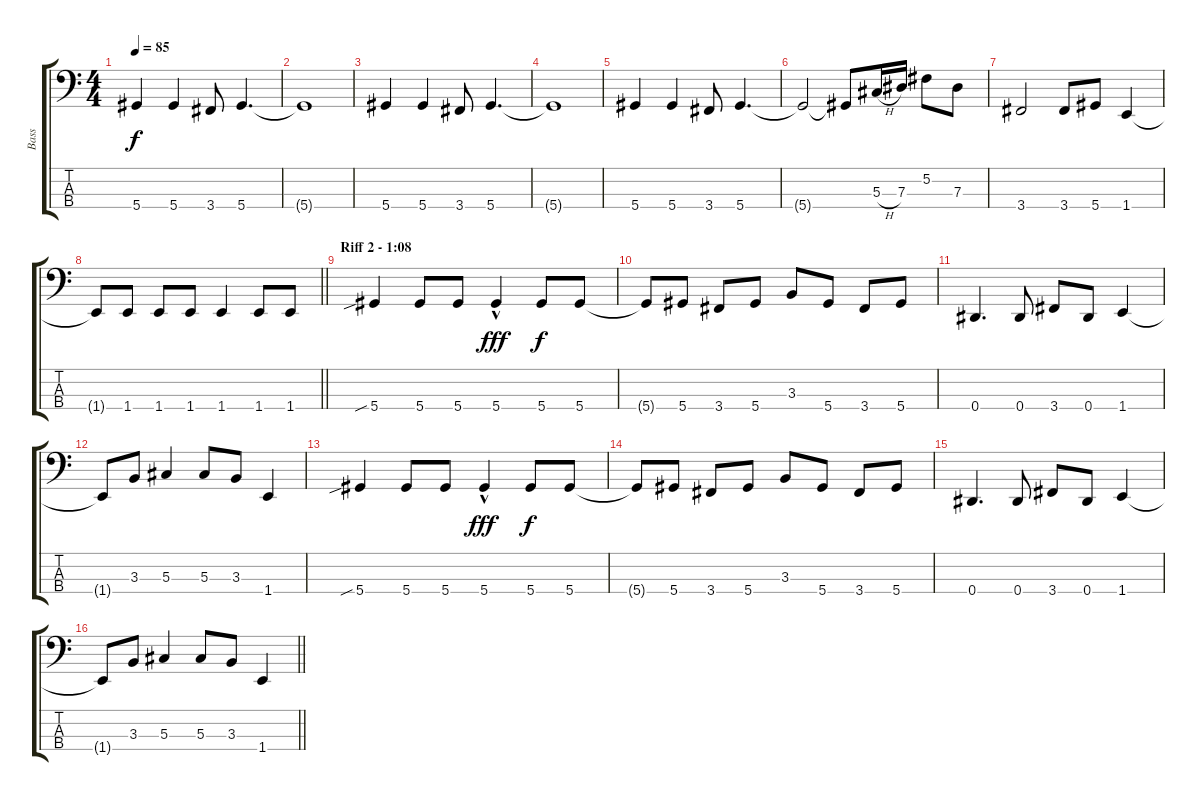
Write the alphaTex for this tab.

\track ("Bass" "Bass") {instrument electricbassfinger bank 255}
\staff {score tabs}
\tuning (Gb2 Db2 Ab1 Eb1) {hide}
\ts (4 4)
\tempo 85
\clef f4
\ks c
5.4.4{dy f} 5.4.4 3.4.8 5.4.4{d} |
5.4{t}.1 |
5.4.4 5.4.4 3.4.8 5.4.4{d} |
5.4{t}.1 |
5.4.4 5.4.4 3.4.8 5.4.4{d} |
5.4{t}.2 5.4{t}.8 5.3{h}.16 7.3.16 5.2.8 7.3.8 |
3.4.2 3.4.8 5.4.8 1.4.4 |
\barLineRight lightlight
1.4{t}.8 1.4.8 1.4.8 1.4.8 1.4.4 1.4.8 1.4.8 |
\section ("" "Riff 2 - 1:08")
5.4{sib}.4 5.4.8 5.4.8 5.4{hac}.4{dy fff} 5.4.8{dy f} 5.4.8 |
5.4{t}.8 5.4.8 3.4.8 5.4.8 3.3.8 5.4.8 3.4.8 5.4.8 |
0.4.4{d} 0.4.8 3.4.8 0.4.8 1.4.4 |
1.4{t}.8 3.3.8 5.3.4 5.3.8 3.3.8 1.4.4 |
5.4{sib}.4 5.4.8 5.4.8 5.4{hac}.4{dy fff} 5.4.8{dy f} 5.4.8 |
5.4{t}.8 5.4.8 3.4.8 5.4.8 3.3.8 5.4.8 3.4.8 5.4.8 |
0.4.4{d} 0.4.8 3.4.8 0.4.8 1.4.4 |
\barLineRight lightlight
1.4{t}.8 3.3.8 5.3.4 5.3.8 3.3.8 1.4.4
